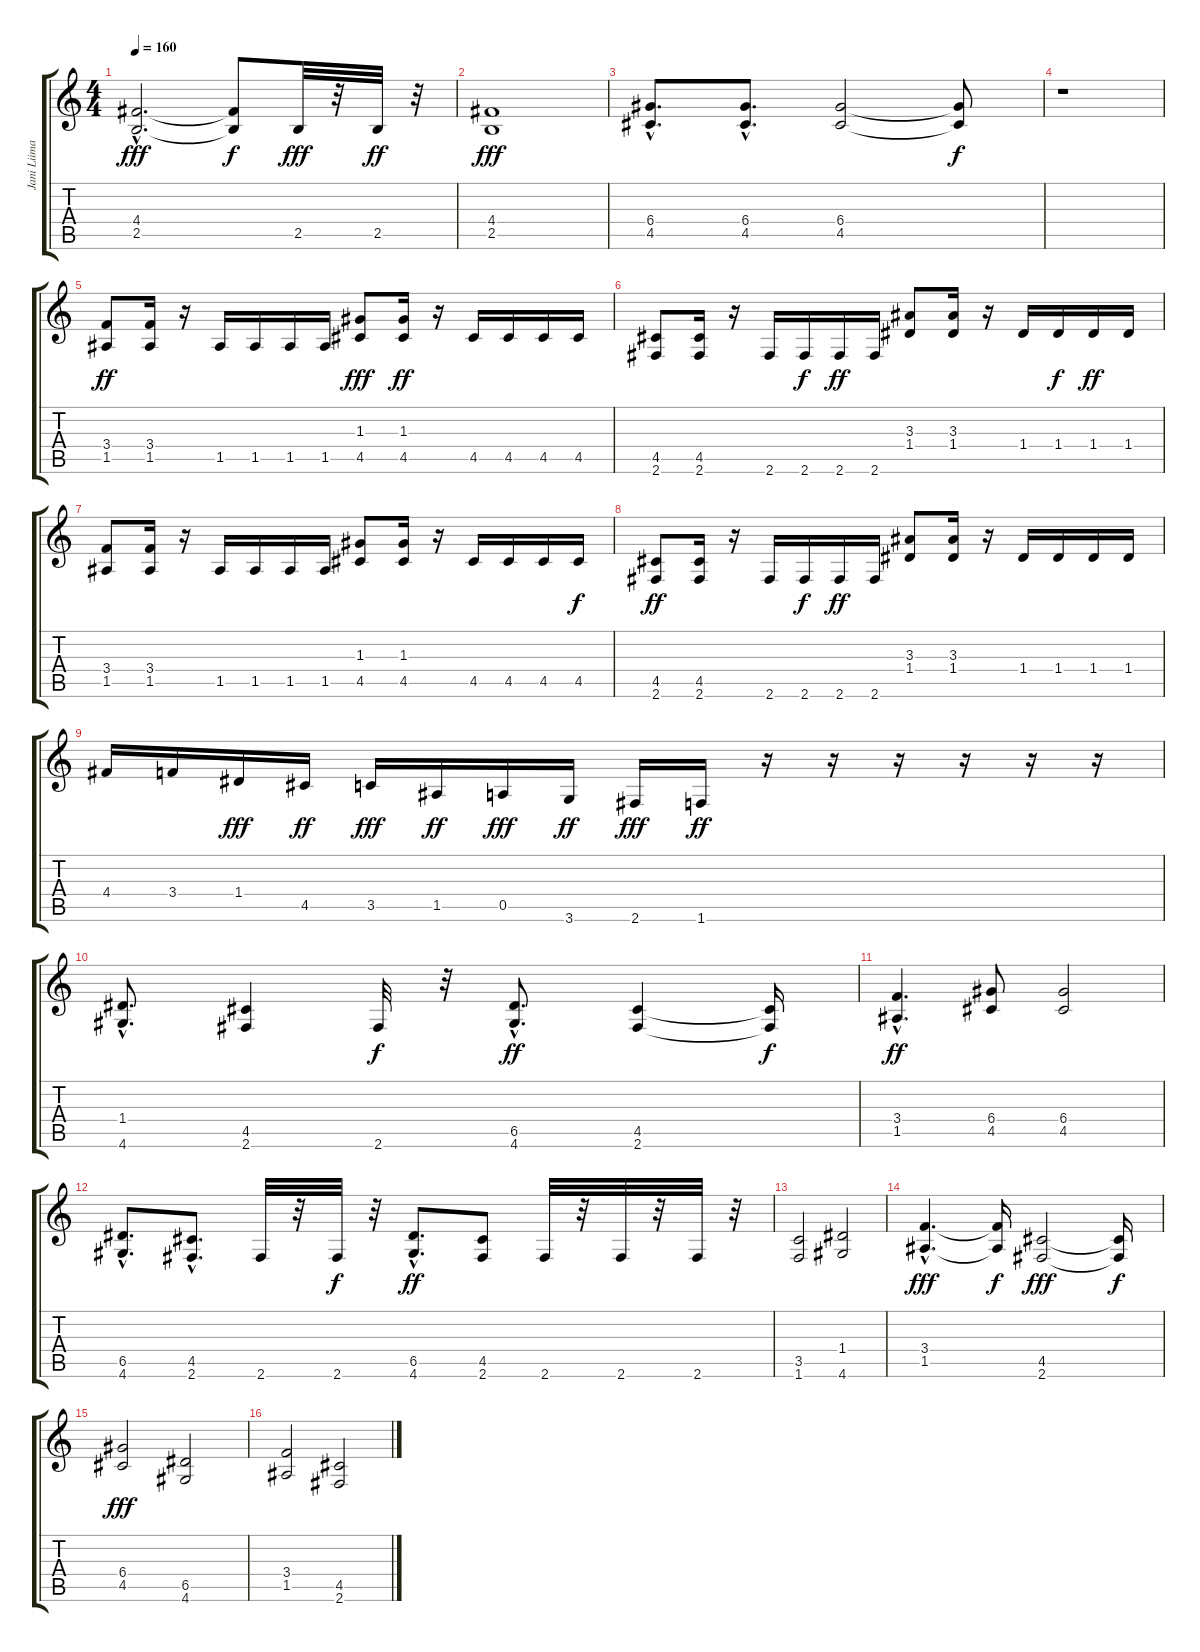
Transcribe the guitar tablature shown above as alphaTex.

\track ("Jani Liimatainen" "Jani Liima") {instrument overdrivenguitar}
\staff {score tabs}
\tuning (E4 B3 G3 D3 A2 E2) {hide}
\ts (4 4)
\tempo 160
\clef g2
\ks c
(4.4{hac} 2.5{hac}).2{d dy fff} (4.4{t} 2.5{t}).8{dy f} 2.5.32{dy fff} r.32 2.5.32{dy ff} r.32 |
(4.4 2.5).1{dy fff} |
(6.4{hac} 4.5{hac}).8{d} (6.4{hac} 4.5{hac}).8{d} (6.4 4.5).2 (6.4{t} 4.5{t}).8{dy f} |
r.1 |
(3.4 1.5).8{dy ff} (3.4 1.5).16 r.16 1.5.16 1.5.16 1.5.16 1.5.16 (1.3 4.5).8{dy fff} (1.3 4.5).16{dy ff} r.16 4.5.16 4.5.16 4.5.16 4.5.16 |
(4.5 2.6).8 (4.5 2.6).16 r.16 2.6.16 2.6.16{dy f} 2.6.16{dy ff} 2.6.16 (3.3 1.4).8 (3.3 1.4).16 r.16 1.4.16 1.4.16{dy f} 1.4.16{dy ff} 1.4.16 |
(3.4 1.5).8 (3.4 1.5).16 r.16 1.5.16 1.5.16 1.5.16 1.5.16 (1.3 4.5).8 (1.3 4.5).16 r.16 4.5.16 4.5.16 4.5.16 4.5.16{dy f} |
(4.5 2.6).8{dy ff} (4.5 2.6).16 r.16 2.6.16 2.6.16{dy f} 2.6.16{dy ff} 2.6.16 (3.3 1.4).8 (3.3 1.4).16 r.16 1.4.16 1.4.16 1.4.16 1.4.16 |
4.4.16 3.4.16 1.4.16{dy fff} 4.5.16{dy ff} 3.5.16{dy fff} 1.5.16{dy ff} 0.5.16{dy fff} 3.6.16{dy ff} 2.6.16{dy fff} 1.6.16{dy ff} r.16 r.16 r.16 r.16 r.16 r.16 |
(1.4{hac} 4.6{hac}).8{d} (4.5 2.6).4 2.6.32{dy f} r.32 (6.5{hac} 4.6{hac}).8{d dy ff} (4.5 2.6).4 (4.5{t} 2.6{t}).16{dy f} |
(3.4{hac} 1.5{hac}).4{d dy ff} (6.4 4.5).8 (6.4 4.5).2 |
(6.5{hac} 4.6{hac}).8{d} (4.5{hac} 2.6{hac}).8{d} 2.6.32 r.32 2.6.32{dy f} r.32 (6.5{hac} 4.6{hac}).8{d dy ff} (4.5 2.6).8 2.6.32 r.32 2.6.32 r.32 2.6.32 r.32 |
(3.5 1.6).2 (1.4 4.6).2 |
(3.4{hac} 1.5{hac}).4{d dy fff} (3.4{t} 1.5{t}).16{dy f} (4.5 2.6).2{dy fff} (4.5{t} 2.6{t}).16{dy f} |
(6.4 4.5).2{dy fff} (6.5 4.6).2 |
(3.4 1.5).2 (4.5 2.6).2
